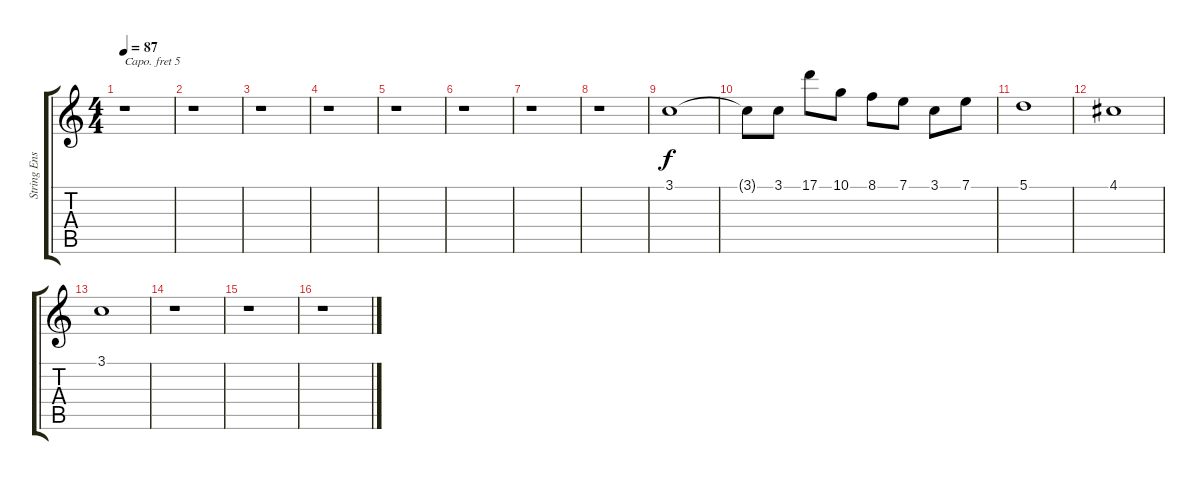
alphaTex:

\track ("String Ensemble1" "String Ens") {instrument stringensemble1}
\staff {score tabs}
\capo 5
\tuning (E4 B3 G3 D3 A2 E2) {hide}
\ts (4 4)
\tempo 87
\clef g2
\ks c
r.1{dy f} |
r.1 |
r.1 |
r.1 |
r.1 |
r.1 |
r.1 |
r.1 |
3.1.1 |
3.1{t}.8 3.1.8 17.1.8 10.1.8 8.1.8 7.1.8 3.1.8 7.1.8 |
5.1.1 |
4.1.1 |
3.1.1 |
r.1 |
r.1 |
r.1
